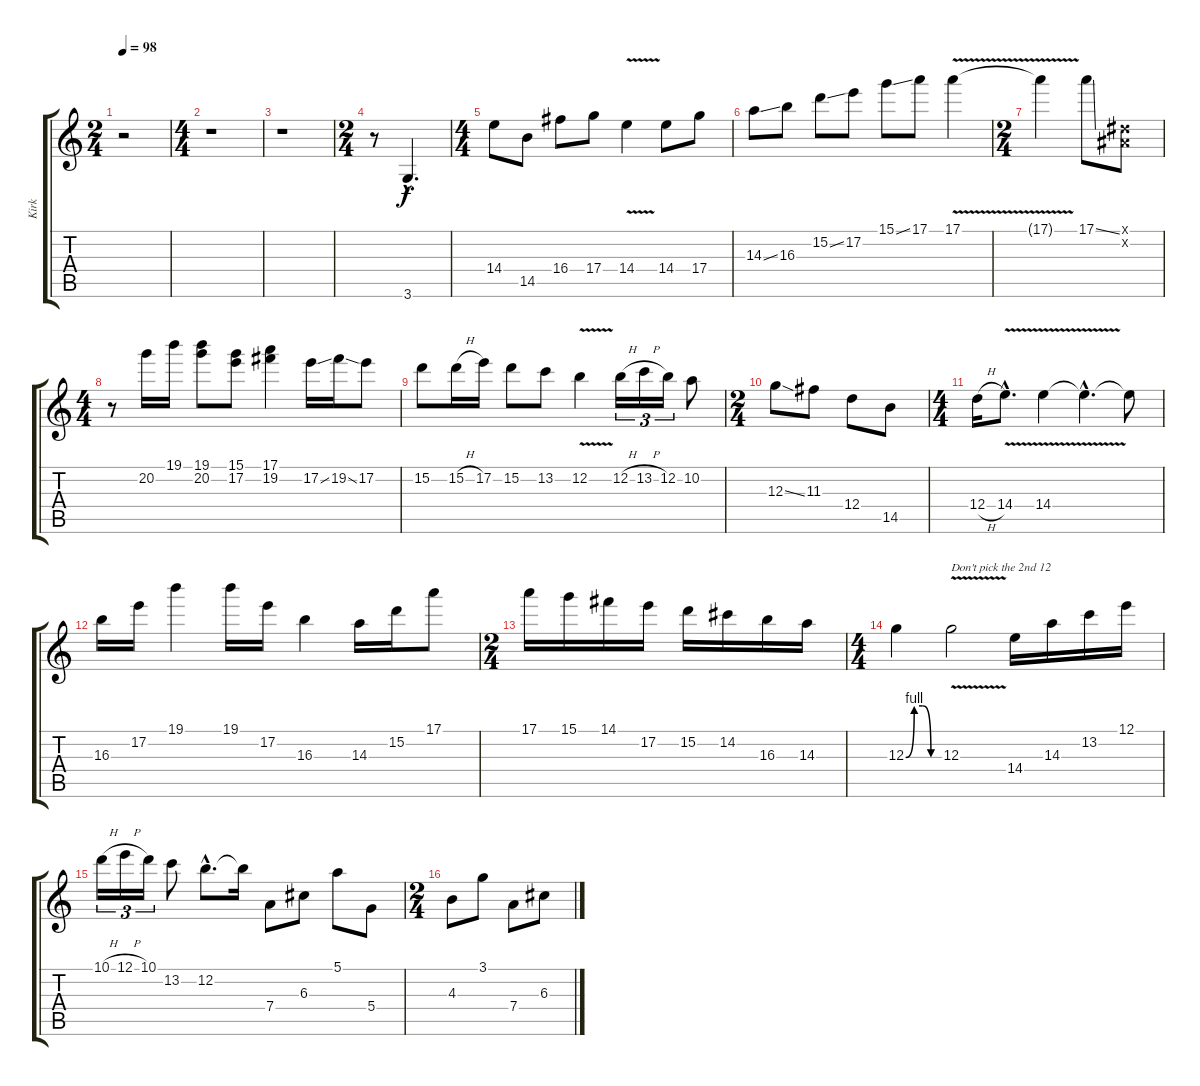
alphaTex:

\track ("Kirk" "Kirk") {instrument distortionguitar}
\staff {score tabs}
\tuning (E4 B3 G3 D3 A2 E2) {hide}
\ts (2 4)
\tempo 98
\clef g2
\ks c
r.2{dy f} |
\ts (4 4)
r.1 |
r.1 |
\ts (2 4)
r.8 3.6{hac}.4{d} |
\ts (4 4)
14.4.8 14.5.8 16.4.8 17.4.8 14.4{v}.4 14.4.8 17.4.8 |
14.3{ss}.8 16.3.8 15.2{ss}.8 17.2.8 15.1{ss}.8 17.1.8 17.1{v}.4 |
\ts (2 4)
17.1{t}.4 17.1{ss}.8 (-1.1{x} -1.2{x}).8 |
\ts (4 4)
r.8 20.2.16 19.1.16 (19.1 20.2).8 (15.1 17.2).8 (17.1 19.2).4 17.2{ss}.16 19.2{ss}.16 17.2.8 |
15.2.8 15.2{h}.16 17.2.16 15.2.8 13.2.8 12.2{v}.4 12.2{h}.16{tu (3 2)} 13.2{h}.16{tu (3 2)} 12.2.16{tu (3 2)} 10.2.8 |
\ts (2 4)
12.3{ss}.8 11.3.8 12.4.8 14.5.8 |
\ts (4 4)
12.4{h}.16 14.4{v hac}.8{d} 14.4{v}.4 14.4{hac t}.4{d} 14.4{t}.8 |
16.3.16 17.2.16 19.1.4 19.1.16 17.2.16 16.3.4 14.3.16 15.2.16 17.1.8 |
\ts (2 4)
17.1.16 15.1.16 14.1.16 17.2.16 15.2.16 14.2.16 16.3.16 14.3.16 |
\ts (4 4)
12.3{be (custom 0 0 15 4 30 4 45 0 60 0)}.4 12.3{v}.2{txt "Don't pick the 2nd 12"} 14.4.16 14.3.16 13.2.16 12.1.16 |
10.1{h}.16{tu (3 2)} 12.1{h}.16{tu (3 2)} 10.1.16{tu (3 2)} 13.2.8 12.2{hac}.8{d} 12.2{t}.16 7.4.8 6.3.8 5.1.8 5.4.8 |
\ts (2 4)
4.3.8 3.1.8 7.4.8 6.3.8
